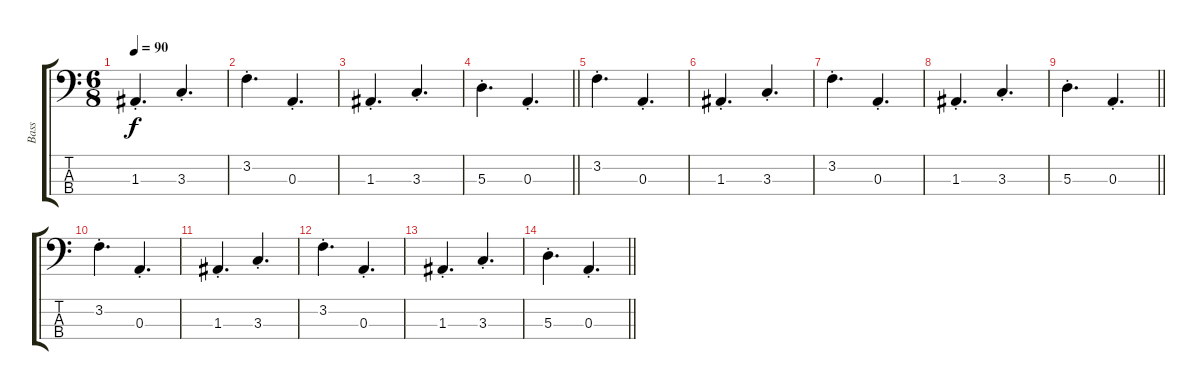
\track ("Bass" "Bass") {instrument electricbassfinger}
\staff {score tabs}
\tuning (G2 D2 A1 E1) {hide}
\ts (6 8)
\tempo 90
\clef f4
\ks c
1.3{st}.4{d dy f} 3.3{st}.4{d} |
3.2{st}.4{d} 0.3{st}.4{d} |
1.3{st}.4{d} 3.3{st}.4{d} |
\barLineRight lightlight
5.3{st}.4{d} 0.3{st}.4{d} |
3.2{st}.4{d} 0.3{st}.4{d} |
1.3{st}.4{d} 3.3{st}.4{d} |
3.2{st}.4{d} 0.3{st}.4{d} |
1.3{st}.4{d} 3.3{st}.4{d} |
\barLineRight lightlight
5.3{st}.4{d} 0.3{st}.4{d} |
3.2{st}.4{d} 0.3{st}.4{d} |
1.3{st}.4{d} 3.3{st}.4{d} |
3.2{st}.4{d} 0.3{st}.4{d} |
1.3{st}.4{d} 3.3{st}.4{d} |
\barLineRight lightlight
5.3{st}.4{d} 0.3{st}.4{d}
